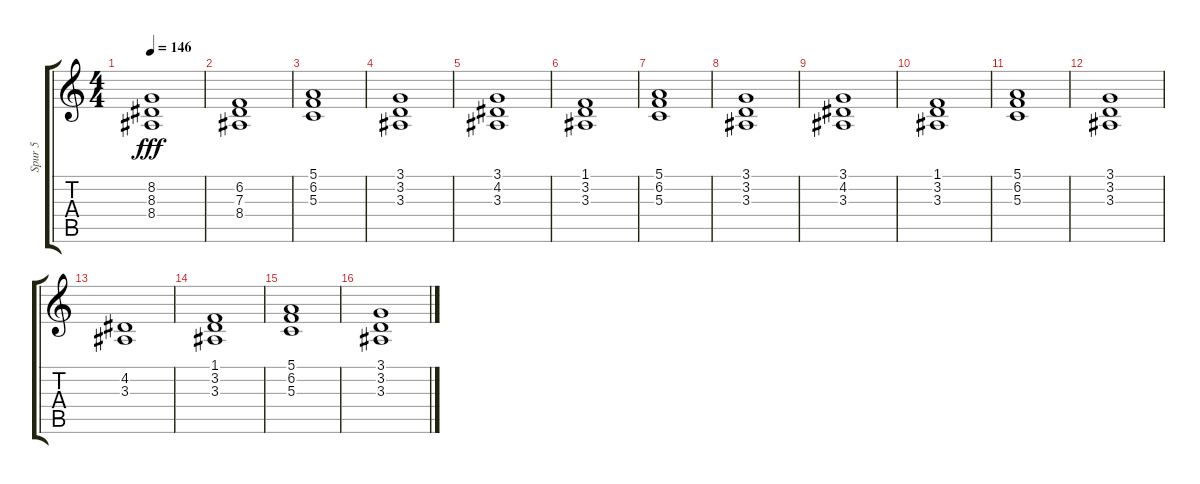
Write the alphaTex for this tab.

\track ("Spur 5" "Spur 5") {instrument pad8sweep}
\staff {score tabs}
\tuning (E4 B3 G3 D3 A2 E2) {hide}
\ts (4 4)
\tempo 146
\clef g2
\ks c
(8.2 8.3 8.4).1{dy fff} |
(6.2 7.3 8.4).1 |
(5.1 6.2 5.3).1 |
(3.1 3.2 3.3).1 |
(3.1 4.2 3.3).1 |
(1.1 3.2 3.3).1 |
(5.1 6.2 5.3).1 |
(3.1 3.2 3.3).1 |
(3.1 4.2 3.3).1 |
(1.1 3.2 3.3).1 |
(5.1 6.2 5.3).1 |
(3.1 3.2 3.3).1 |
(4.2 3.3).1 |
(1.1 3.2 3.3).1 |
(5.1 6.2 5.3).1 |
(3.1 3.2 3.3).1
